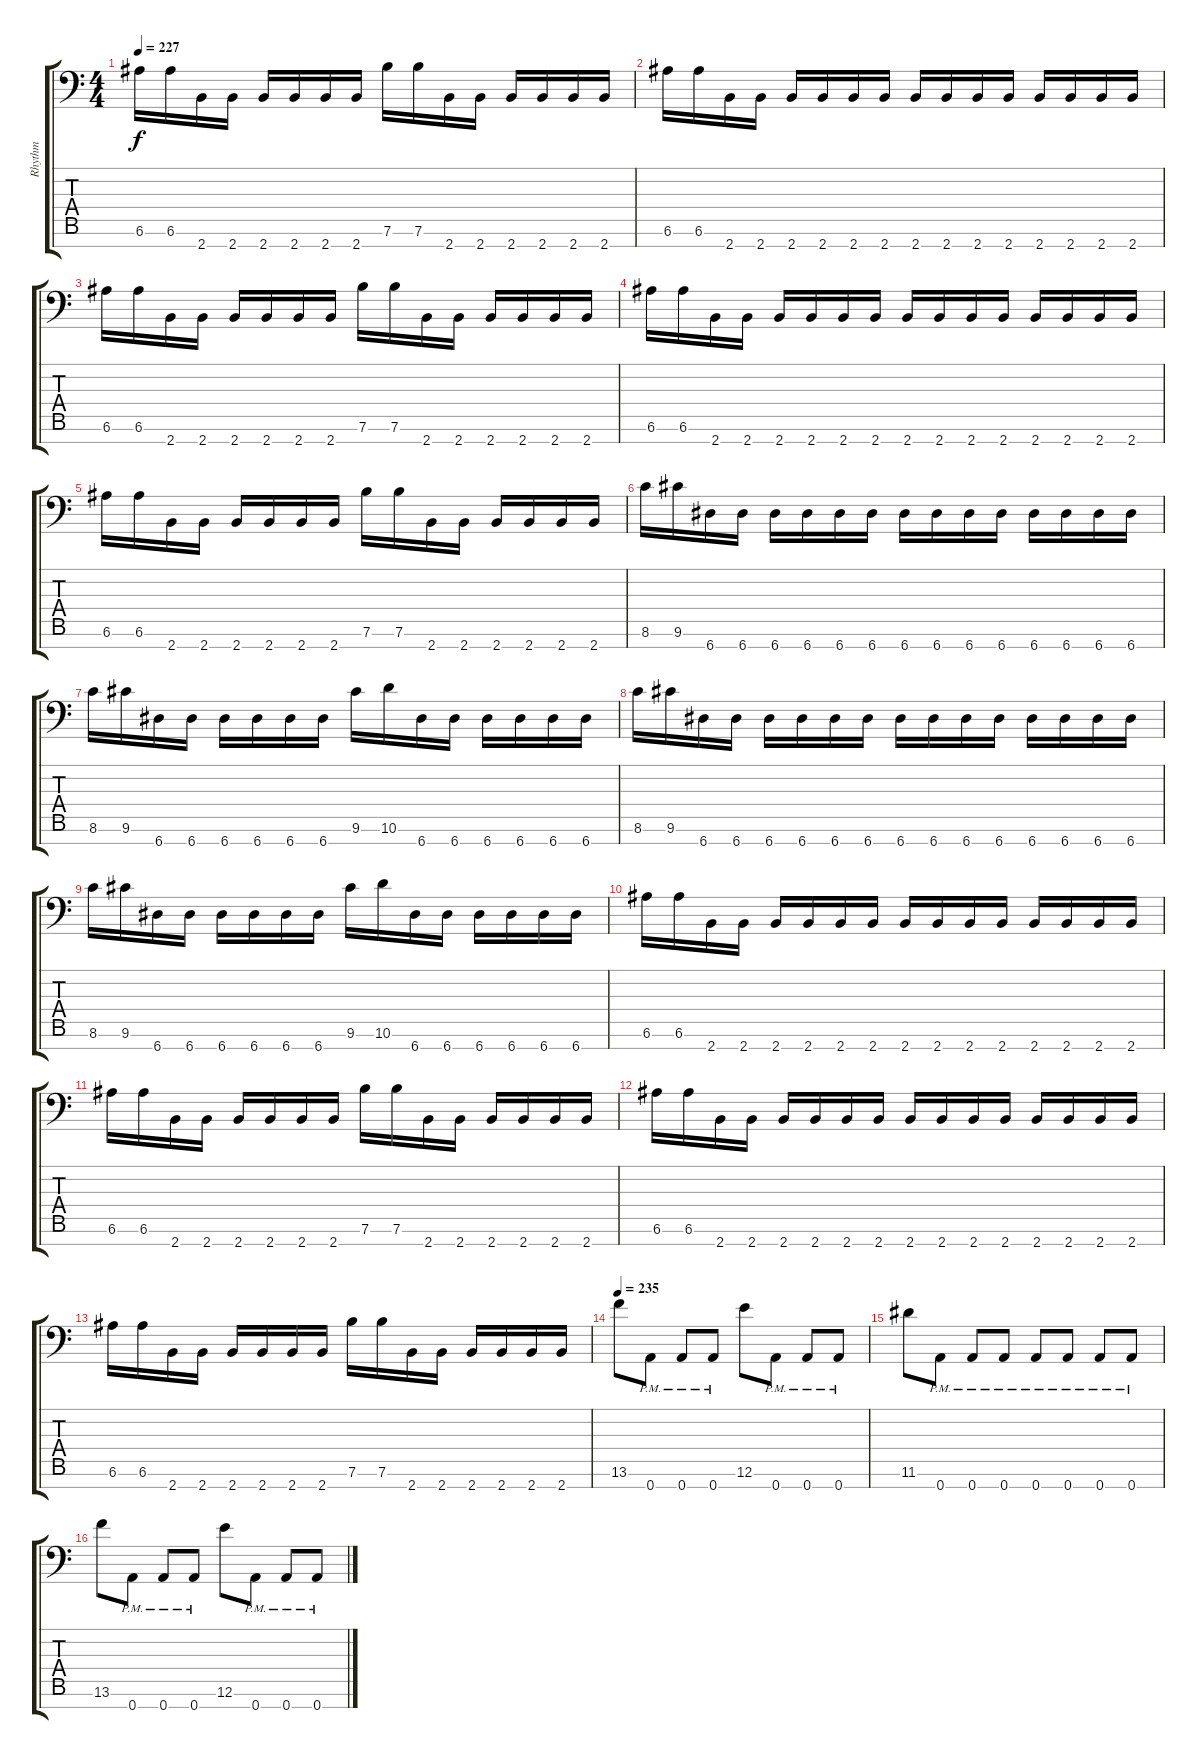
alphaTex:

\track ("Rhythm" "Rhythm") {instrument overdrivenguitar}
\staff {score tabs}
\tuning (E4 B3 G3 D3 A2 E2 A1) {hide}
\ts (4 4)
\tempo 227
\clef f4
\ks c
6.6.16{dy f} 6.6.16 2.7.16 2.7.16 2.7.16 2.7.16 2.7.16 2.7.16 7.6.16 7.6.16 2.7.16 2.7.16 2.7.16 2.7.16 2.7.16 2.7.16 |
6.6.16 6.6.16 2.7.16 2.7.16 2.7.16 2.7.16 2.7.16 2.7.16 2.7.16 2.7.16 2.7.16 2.7.16 2.7.16 2.7.16 2.7.16 2.7.16 |
6.6.16 6.6.16 2.7.16 2.7.16 2.7.16 2.7.16 2.7.16 2.7.16 7.6.16 7.6.16 2.7.16 2.7.16 2.7.16 2.7.16 2.7.16 2.7.16 |
6.6.16 6.6.16 2.7.16 2.7.16 2.7.16 2.7.16 2.7.16 2.7.16 2.7.16 2.7.16 2.7.16 2.7.16 2.7.16 2.7.16 2.7.16 2.7.16 |
6.6.16 6.6.16 2.7.16 2.7.16 2.7.16 2.7.16 2.7.16 2.7.16 7.6.16 7.6.16 2.7.16 2.7.16 2.7.16 2.7.16 2.7.16 2.7.16 |
8.6.16 9.6.16 6.7.16 6.7.16 6.7.16 6.7.16 6.7.16 6.7.16 6.7.16 6.7.16 6.7.16 6.7.16 6.7.16 6.7.16 6.7.16 6.7.16 |
8.6.16 9.6.16 6.7.16 6.7.16 6.7.16 6.7.16 6.7.16 6.7.16 9.6.16 10.6.16 6.7.16 6.7.16 6.7.16 6.7.16 6.7.16 6.7.16 |
8.6.16 9.6.16 6.7.16 6.7.16 6.7.16 6.7.16 6.7.16 6.7.16 6.7.16 6.7.16 6.7.16 6.7.16 6.7.16 6.7.16 6.7.16 6.7.16 |
8.6.16 9.6.16 6.7.16 6.7.16 6.7.16 6.7.16 6.7.16 6.7.16 9.6.16 10.6.16 6.7.16 6.7.16 6.7.16 6.7.16 6.7.16 6.7.16 |
6.6.16 6.6.16 2.7.16 2.7.16 2.7.16 2.7.16 2.7.16 2.7.16 2.7.16 2.7.16 2.7.16 2.7.16 2.7.16 2.7.16 2.7.16 2.7.16 |
6.6.16 6.6.16 2.7.16 2.7.16 2.7.16 2.7.16 2.7.16 2.7.16 7.6.16 7.6.16 2.7.16 2.7.16 2.7.16 2.7.16 2.7.16 2.7.16 |
6.6.16 6.6.16 2.7.16 2.7.16 2.7.16 2.7.16 2.7.16 2.7.16 2.7.16 2.7.16 2.7.16 2.7.16 2.7.16 2.7.16 2.7.16 2.7.16 |
6.6.16 6.6.16 2.7.16 2.7.16 2.7.16 2.7.16 2.7.16 2.7.16 7.6.16 7.6.16 2.7.16 2.7.16 2.7.16 2.7.16 2.7.16 2.7.16 |
\tempo 235
13.6.8 0.7{pm}.8 0.7{pm}.8 0.7{pm}.8 12.6.8 0.7{pm}.8 0.7{pm}.8 0.7{pm}.8 |
11.6.8 0.7{pm}.8 0.7{pm}.8 0.7{pm}.8 0.7{pm}.8 0.7{pm}.8 0.7{pm}.8 0.7{pm}.8 |
13.6.8 0.7{pm}.8 0.7{pm}.8 0.7{pm}.8 12.6.8 0.7{pm}.8 0.7{pm}.8 0.7{pm}.8
